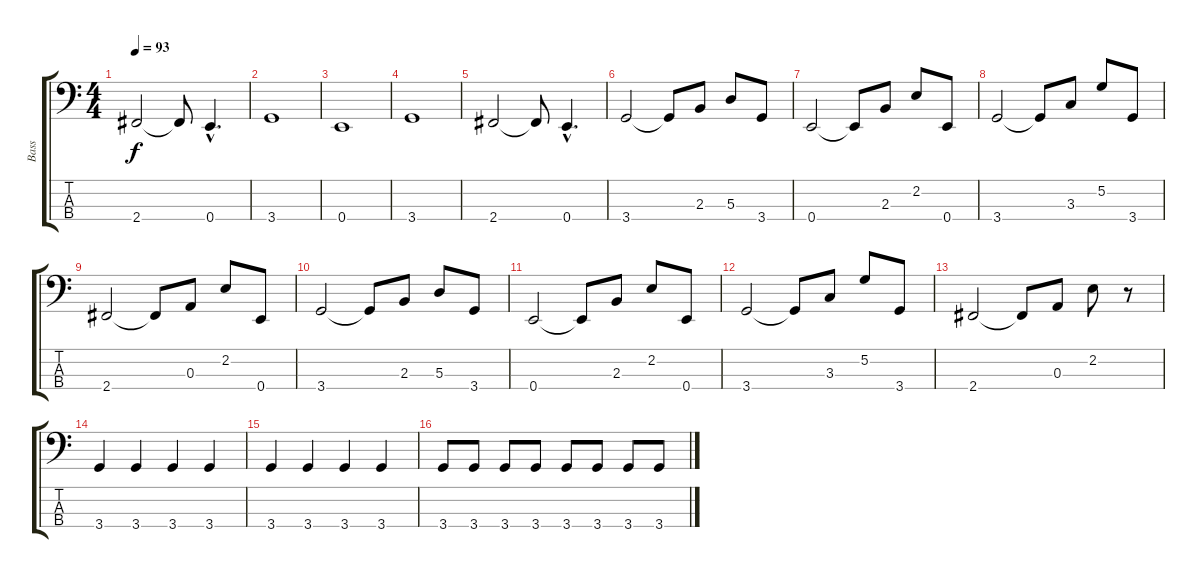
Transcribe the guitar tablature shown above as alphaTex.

\track ("Bass" "Bass") {instrument electricbassfinger}
\staff {score tabs}
\tuning (G2 D2 A1 E1) {hide}
\ts (4 4)
\tempo 93
\clef f4
\ks c
2.4.2{dy f} 2.4{t}.8 0.4{hac}.4{d} |
3.4.1 |
0.4.1 |
3.4.1 |
2.4.2 2.4{t}.8 0.4{hac}.4{d} |
3.4.2 3.4{t}.8 2.3.8 5.3.8 3.4.8 |
0.4.2 0.4{t}.8 2.3.8 2.2.8 0.4.8 |
3.4.2 3.4{t}.8 3.3.8 5.2.8 3.4.8 |
2.4.2 2.4{t}.8 0.3.8 2.2.8 0.4.8 |
3.4.2 3.4{t}.8 2.3.8 5.3.8 3.4.8 |
0.4.2 0.4{t}.8 2.3.8 2.2.8 0.4.8 |
3.4.2 3.4{t}.8 3.3.8 5.2.8 3.4.8 |
2.4.2 2.4{t}.8 0.3.8 2.2.8 r.8 |
3.4.4 3.4.4 3.4.4 3.4.4 |
3.4.4 3.4.4 3.4.4 3.4.4 |
3.4.8 3.4.8 3.4.8 3.4.8 3.4.8 3.4.8 3.4.8 3.4.8
